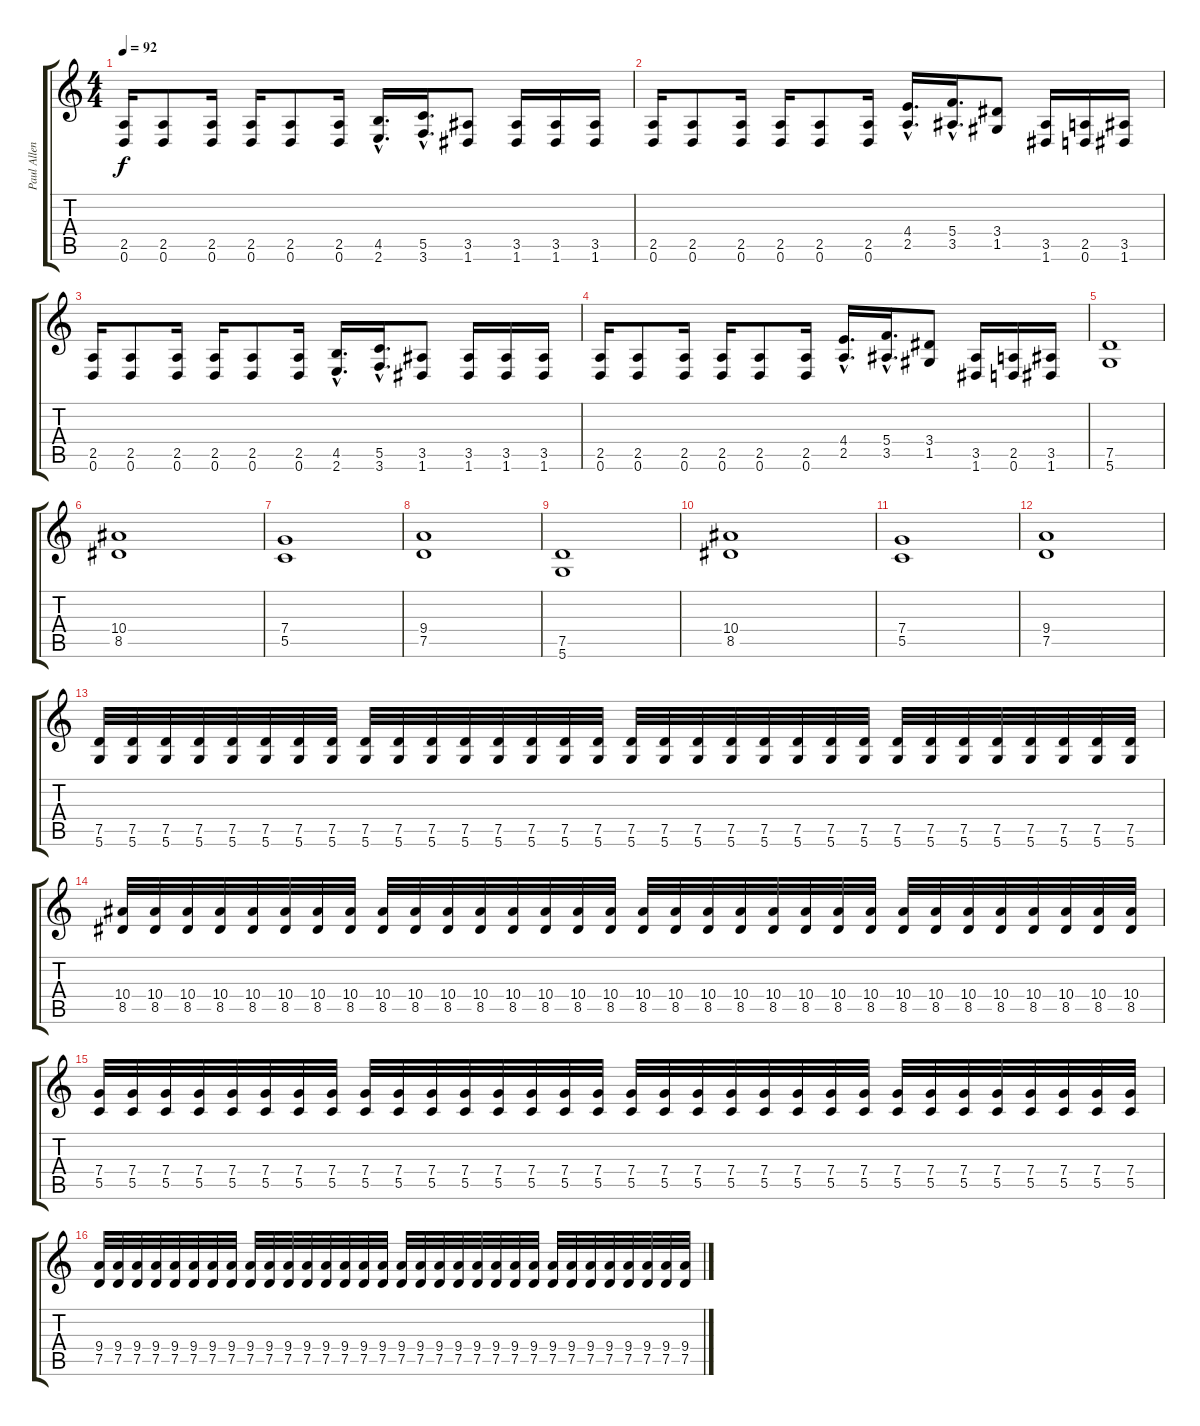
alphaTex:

\track ("Paul Allender (Guitar)" "Paul Allen") {instrument overdrivenguitar}
\staff {score tabs}
\tuning (D4 A3 F3 C3 G2 D2) {hide}
\ts (4 4)
\tempo 92
\clef g2
\ks c
(2.5 0.6).16{dy f} (2.5 0.6).8 (2.5 0.6).16 (2.5 0.6).16 (2.5 0.6).8 (2.5 0.6).16 (4.5{hac} 2.6{hac}).16{d} (5.5{hac} 3.6{hac}).16{d} (3.5 1.6).8 (3.5 1.6).16 (3.5 1.6).16 (3.5 1.6).16 |
(2.5 0.6).16 (2.5 0.6).8 (2.5 0.6).16 (2.5 0.6).16 (2.5 0.6).8 (2.5 0.6).16 (4.4{hac} 2.5{hac}).16{d} (5.4{hac} 3.5{hac}).16{d} (3.4 1.5).8 (3.5 1.6).16 (2.5 0.6).16 (3.5 1.6).16 |
(2.5 0.6).16 (2.5 0.6).8 (2.5 0.6).16 (2.5 0.6).16 (2.5 0.6).8 (2.5 0.6).16 (4.5{hac} 2.6{hac}).16{d} (5.5{hac} 3.6{hac}).16{d} (3.5 1.6).8 (3.5 1.6).16 (3.5 1.6).16 (3.5 1.6).16 |
(2.5 0.6).16 (2.5 0.6).8 (2.5 0.6).16 (2.5 0.6).16 (2.5 0.6).8 (2.5 0.6).16 (4.4{hac} 2.5{hac}).16{d} (5.4{hac} 3.5{hac}).16{d} (3.4 1.5).8 (3.5 1.6).16 (2.5 0.6).16 (3.5 1.6).16 |
(7.5 5.6).1 |
(10.4 8.5).1 |
(7.4 5.5).1 |
(9.4 7.5).1 |
(7.5 5.6).1 |
(10.4 8.5).1 |
(7.4 5.5).1 |
(9.4 7.5).1 |
(7.5 5.6).32 (7.5 5.6).32 (7.5 5.6).32 (7.5 5.6).32 (7.5 5.6).32 (7.5 5.6).32 (7.5 5.6).32 (7.5 5.6).32 (7.5 5.6).32 (7.5 5.6).32 (7.5 5.6).32 (7.5 5.6).32 (7.5 5.6).32 (7.5 5.6).32 (7.5 5.6).32 (7.5 5.6).32 (7.5 5.6).32 (7.5 5.6).32 (7.5 5.6).32 (7.5 5.6).32 (7.5 5.6).32 (7.5 5.6).32 (7.5 5.6).32 (7.5 5.6).32 (7.5 5.6).32 (7.5 5.6).32 (7.5 5.6).32 (7.5 5.6).32 (7.5 5.6).32 (7.5 5.6).32 (7.5 5.6).32 (7.5 5.6).32 |
(10.4 8.5).32 (10.4 8.5).32 (10.4 8.5).32 (10.4 8.5).32 (10.4 8.5).32 (10.4 8.5).32 (10.4 8.5).32 (10.4 8.5).32 (10.4 8.5).32 (10.4 8.5).32 (10.4 8.5).32 (10.4 8.5).32 (10.4 8.5).32 (10.4 8.5).32 (10.4 8.5).32 (10.4 8.5).32 (10.4 8.5).32 (10.4 8.5).32 (10.4 8.5).32 (10.4 8.5).32 (10.4 8.5).32 (10.4 8.5).32 (10.4 8.5).32 (10.4 8.5).32 (10.4 8.5).32 (10.4 8.5).32 (10.4 8.5).32 (10.4 8.5).32 (10.4 8.5).32 (10.4 8.5).32 (10.4 8.5).32 (10.4 8.5).32 |
(7.4 5.5).32 (7.4 5.5).32 (7.4 5.5).32 (7.4 5.5).32 (7.4 5.5).32 (7.4 5.5).32 (7.4 5.5).32 (7.4 5.5).32 (7.4 5.5).32 (7.4 5.5).32 (7.4 5.5).32 (7.4 5.5).32 (7.4 5.5).32 (7.4 5.5).32 (7.4 5.5).32 (7.4 5.5).32 (7.4 5.5).32 (7.4 5.5).32 (7.4 5.5).32 (7.4 5.5).32 (7.4 5.5).32 (7.4 5.5).32 (7.4 5.5).32 (7.4 5.5).32 (7.4 5.5).32 (7.4 5.5).32 (7.4 5.5).32 (7.4 5.5).32 (7.4 5.5).32 (7.4 5.5).32 (7.4 5.5).32 (7.4 5.5).32 |
(9.4 7.5).32 (9.4 7.5).32 (9.4 7.5).32 (9.4 7.5).32 (9.4 7.5).32 (9.4 7.5).32 (9.4 7.5).32 (9.4 7.5).32 (9.4 7.5).32 (9.4 7.5).32 (9.4 7.5).32 (9.4 7.5).32 (9.4 7.5).32 (9.4 7.5).32 (9.4 7.5).32 (9.4 7.5).32 (9.4 7.5).32 (9.4 7.5).32 (9.4 7.5).32 (9.4 7.5).32 (9.4 7.5).32 (9.4 7.5).32 (9.4 7.5).32 (9.4 7.5).32 (9.4 7.5).32 (9.4 7.5).32 (9.4 7.5).32 (9.4 7.5).32 (9.4 7.5).32 (9.4 7.5).32 (9.4 7.5).32 (9.4 7.5).32
